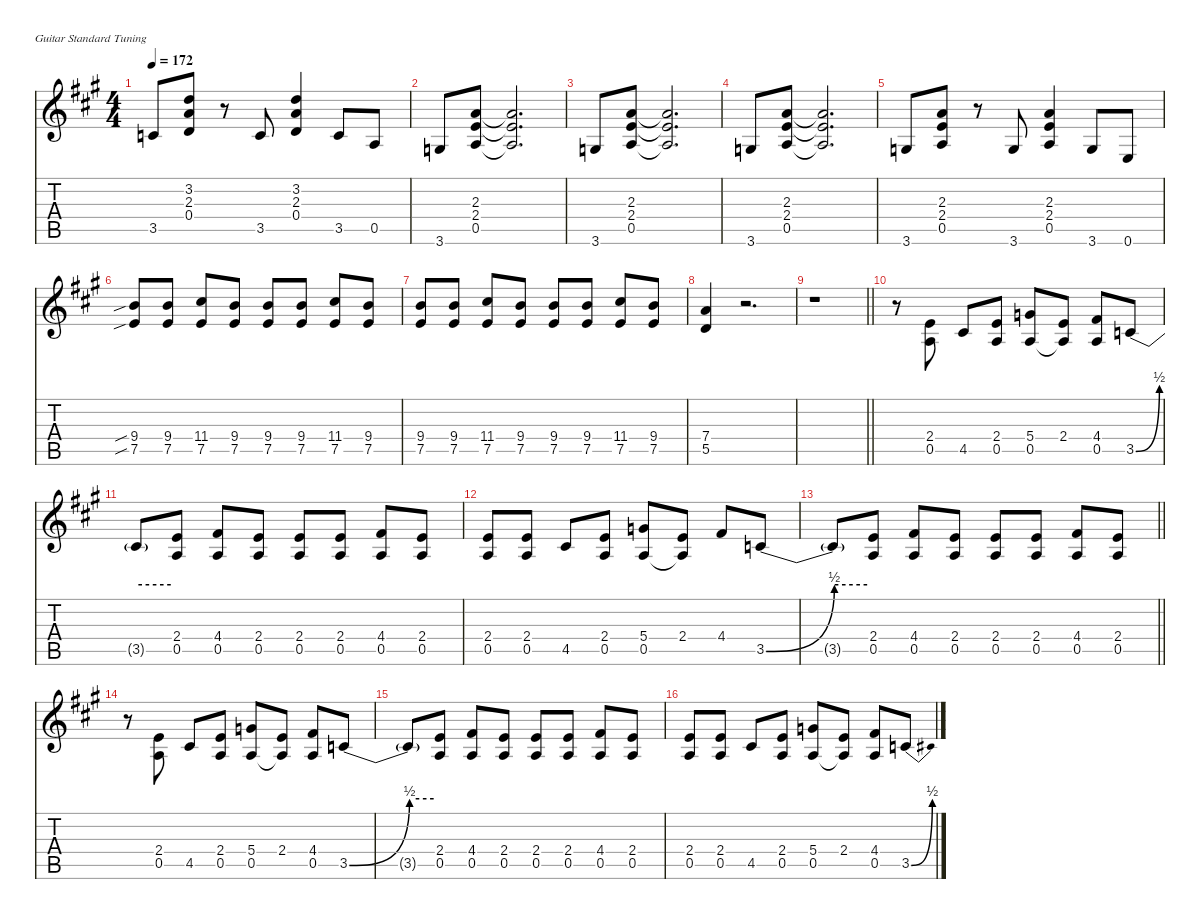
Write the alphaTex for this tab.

\defaultSystemsLayout 4
\hideDynamics
\bracketExtendMode nobrackets
\singleTrackTrackNamePolicy hidden
\multiTrackTrackNamePolicy hidden
\firstSystemTrackNameMode fullname
\firstSystemTrackNameOrientation horizontal
\otherSystemsTrackNameOrientation horizontal
\track ("Guitar 1" "dist.guit.") {instrument distortionguitar}
\staff {score tabs}
\tuning (E4 B3 G3 D3 A2 E2)
\ts (4 4)
\tempo 172
\clef g2
\ks a
3.5{acc forcenatural}.8{dy f beam Up} (3.2{acc forcenatural} 2.3{acc forcenatural} 0.4{acc forcenatural}).8{beam Up} r.8{beam Up} 3.5{acc forcenatural}.8{beam Up} (3.2{acc forcenatural} 2.3{acc forcenatural} 0.4{acc forcenatural}).4{beam Up} 3.5{acc forcenatural}.8{beam Up} 0.5{acc forcenatural}.8{beam Up} |
3.6{acc forcenatural}.8{beam Up} (2.3{acc forcenatural} 2.4{acc forcenatural} 0.5{acc forcenatural}).8{beam Up} (2.3{t acc forcenatural} 2.4{t acc forcenatural} 0.5{t acc forcenatural}).2{d beam Up} |
3.6{acc forcenatural}.8{beam Up} (2.3{acc forcenatural} 2.4{acc forcenatural} 0.5{acc forcenatural}).8{beam Up} (2.3{t acc forcenatural} 2.4{t acc forcenatural} 0.5{t acc forcenatural}).2{d beam Up} |
3.6{acc forcenatural}.8{beam Up} (2.3{acc forcenatural} 2.4{acc forcenatural} 0.5{acc forcenatural}).8{beam Up} (2.3{t acc forcenatural} 2.4{t acc forcenatural} 0.5{t acc forcenatural}).2{d beam Up} |
3.6{acc forcenatural}.8{beam Up} (2.3{acc forcenatural} 2.4{acc forcenatural} 0.5{acc forcenatural}).8{beam Up} r.8{beam Up} 3.6{acc forcenatural}.8{beam Up} (2.3{acc forcenatural} 2.4{acc forcenatural} 0.5{acc forcenatural}).4{beam Up} 3.6{acc forcenatural}.8{beam Up} 0.6{acc forcenatural}.8{beam Up} |
(9.4{sib acc forcenatural} 7.5{sib acc forcenatural}).8{beam Up} (9.4{acc forcenatural} 7.5{acc forcenatural}).8{beam Up} (11.4{acc #} 7.5{acc forcenatural}).8{beam Up} (9.4{acc forcenatural} 7.5{acc forcenatural}).8{beam Up} (9.4{acc forcenatural} 7.5{acc forcenatural}).8{beam Up} (9.4{acc forcenatural} 7.5{acc forcenatural}).8{beam Up} (11.4{acc #} 7.5{acc forcenatural}).8{beam Up} (9.4{acc forcenatural} 7.5{acc forcenatural}).8{beam Up} |
(9.4{acc forcenatural} 7.5{acc forcenatural}).8{beam Up} (9.4{acc forcenatural} 7.5{acc forcenatural}).8{beam Up} (11.4{acc #} 7.5{acc forcenatural}).8{beam Up} (9.4{acc forcenatural} 7.5{acc forcenatural}).8{beam Up} (9.4{acc forcenatural} 7.5{acc forcenatural}).8{beam Up} (9.4{acc forcenatural} 7.5{acc forcenatural}).8{beam Up} (11.4{acc #} 7.5{acc forcenatural}).8{beam Up} (9.4{acc forcenatural} 7.5{acc forcenatural}).8{beam Up} |
(7.4{acc forcenatural} 5.5{acc forcenatural}).4{beam Up} r.2{d beam Up} |
\barLineRight lightlight
r.1{beam Down} |
r.8{beam Down} (2.4{acc forcenatural} 0.5{acc forcenatural}).8{beam Up} 4.5{acc #}.8{beam Up} (2.4{acc forcenatural} 0.5{acc forcenatural}).8{beam Up} (5.4{acc forcenatural} 0.5{acc forcenatural}).8{beam Up} (2.4{acc forcenatural} 0.5{t acc forcenatural}).8{beam Up} (4.4{acc #} 0.5{acc forcenatural}).8{beam Up} 3.5{be (bend 0 0 60 2) acc forcenatural}.8{beam Up} |
3.5{be (hold 0 2 1.9999997999999999 2) t}.8{beam Up} (2.4{acc forcenatural} 0.5{acc forcenatural}).8{beam Up} (4.4{acc #} 0.5{acc forcenatural}).8{beam Up} (2.4{acc forcenatural} 0.5{acc forcenatural}).8{beam Up} (2.4{acc forcenatural} 0.5{acc forcenatural}).8{beam Up} (2.4{acc forcenatural} 0.5{acc forcenatural}).8{beam Up} (4.4{acc #} 0.5{acc forcenatural}).8{beam Up} (2.4{acc forcenatural} 0.5{acc forcenatural}).8{beam Up} |
(2.4{acc forcenatural} 0.5{acc forcenatural}).8{beam Up} (2.4{acc forcenatural} 0.5{acc forcenatural}).8{beam Up} 4.5{acc #}.8{beam Up} (2.4{acc forcenatural} 0.5{acc forcenatural}).8{beam Up} (5.4{acc forcenatural} 0.5{acc forcenatural}).8{beam Up} (2.4{acc forcenatural} 0.5{t acc forcenatural}).8{beam Up} 4.4{acc #}.8{beam Up} 3.5{be (bend 0 0 60 2) acc forcenatural}.8{beam Up} |
\barLineRight lightlight
3.5{be (hold 0 2 15 2) t}.8{beam Up} (2.4{acc forcenatural} 0.5{acc forcenatural}).8{beam Up} (4.4{acc #} 0.5{acc forcenatural}).8{beam Up} (2.4{acc forcenatural} 0.5{acc forcenatural}).8{beam Up} (2.4{acc forcenatural} 0.5{acc forcenatural}).8{beam Up} (2.4{acc forcenatural} 0.5{acc forcenatural}).8{beam Up} (4.4{acc #} 0.5{acc forcenatural}).8{beam Up} (2.4{acc forcenatural} 0.5{acc forcenatural}).8{beam Up} |
r.8{beam Down} (2.4{acc forcenatural} 0.5{acc forcenatural}).8{beam Up} 4.5{acc #}.8{beam Up} (2.4{acc forcenatural} 0.5{acc forcenatural}).8{beam Up} (5.4{acc forcenatural} 0.5{acc forcenatural}).8{beam Up} (2.4{acc forcenatural} 0.5{t acc forcenatural}).8{beam Up} (4.4{acc #} 0.5{acc forcenatural}).8{beam Up} 3.5{be (bend 0 0 60 2) acc forcenatural}.8{beam Up} |
3.5{be (hold 0 2 1.9999997999999999 2) t}.8{beam Up} (2.4{acc forcenatural} 0.5{acc forcenatural}).8{beam Up} (4.4{acc #} 0.5{acc forcenatural}).8{beam Up} (2.4{acc forcenatural} 0.5{acc forcenatural}).8{beam Up} (2.4{acc forcenatural} 0.5{acc forcenatural}).8{beam Up} (2.4{acc forcenatural} 0.5{acc forcenatural}).8{beam Up} (4.4{acc #} 0.5{acc forcenatural}).8{beam Up} (2.4{acc forcenatural} 0.5{acc forcenatural}).8{beam Up} |
(2.4{acc forcenatural} 0.5{acc forcenatural}).8{beam Up} (2.4{acc forcenatural} 0.5{acc forcenatural}).8{beam Up} 4.5{acc #}.8{beam Up} (2.4{acc forcenatural} 0.5{acc forcenatural}).8{beam Up} (5.4{acc forcenatural} 0.5{acc forcenatural}).8{beam Up} (2.4{acc forcenatural} 0.5{t acc forcenatural}).8{beam Up} (4.4{acc #} 0.5{acc forcenatural}).8{beam Up} 3.5{be (bend 0 0 60 2) acc forcenatural}.8{beam Up}
